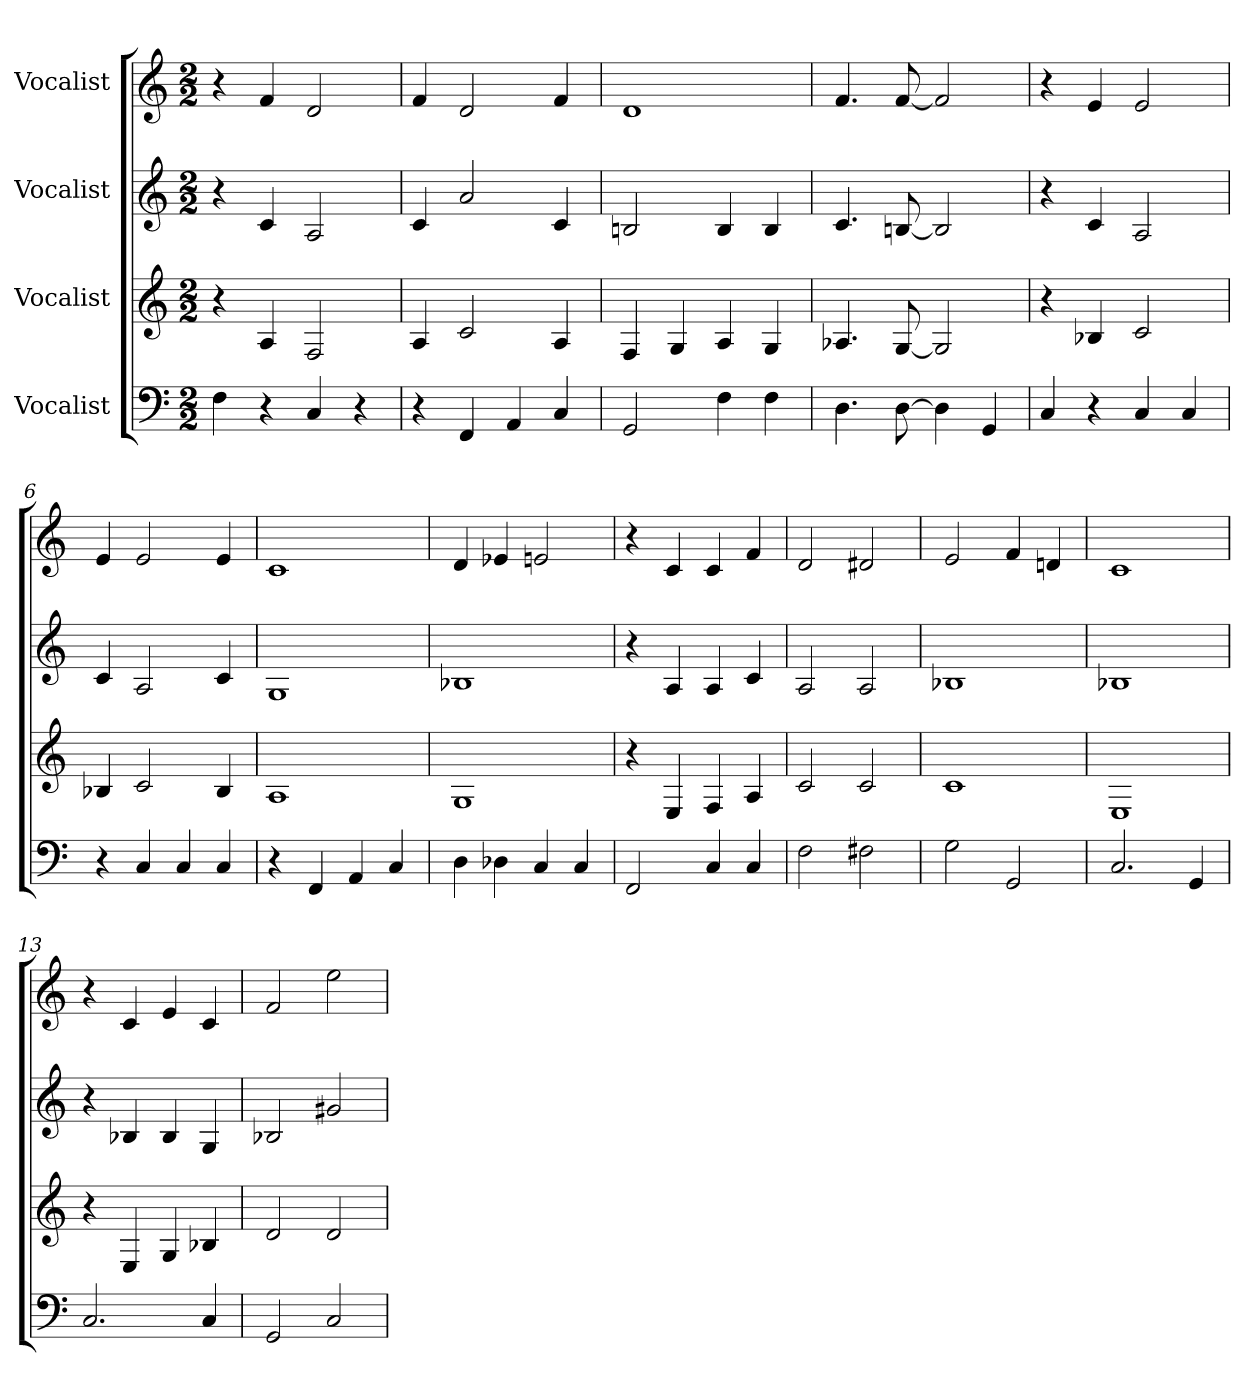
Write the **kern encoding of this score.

**kern	**kern	**kern	**kern
*part4	*part3	*part2	*part1
*staff4	*staff3	*staff2	*staff1
*I"Vocalist	*I"Vocalist	*I"Vocalist	*I"Vocalist
*M2/2	*M2/2	*M2/2	*M2/2
=1	=1	=1	=1
4F	4r	4r	4r
4r	4A	4c	4f
4C	2F	2A	2d
4r	.	.	.
=2	=2	=2	=2
4r	4A	4c	4f
4FF	2c	2a	2d
4AA	.	.	.
4C	4A	4c	4f
=3	=3	=3	=3
2GG	4F	2Bn	1d
.	4G	.	.
4F	4A	4B	.
4F	4G	4B	.
=4	=4	=4	=4
4.D	4.A-X	4.c	4.f
[8D	[8G	[8Bn	[8f
4D]	2G]	2B]	2f]
4GG	.	.	.
=5	=5	=5	=5
4C	4r	4r	4r
4r	4B-X	4c	4e
4C	2c	2A	2e
4C	.	.	.
=6	=6	=6	=6
4r	4B-X	4c	4e
4C	2c	2A	2e
4C	.	.	.
4C	4B-	4c	4e
=7	=7	=7	=7
4r	1A	1G	1c
4FF	.	.	.
4AA	.	.	.
4C	.	.	.
=8	=8	=8	=8
4D	1G	1B-X	4d
4D-X	.	.	4e-X
4C	.	.	2en
4C	.	.	.
=9	=9	=9	=9
2FF	4r	4r	4r
.	4E	4A	4c
4C	4F	4A	4c
4C	4A	4c	4f
=10	=10	=10	=10
2F	2c	2A	2d
2F#X	2c	2A	2d#X
=11	=11	=11	=11
2G	1c	1B-X	2e
2GG	.	.	4f
.	.	.	4dn
=12	=12	=12	=12
2.C	1E	1B-X	1c
4GG	.	.	.
=13	=13	=13	=13
2.C	4r	4r	4r
.	4E	4B-X	4c
.	4G	4B-	4e
4C	4B-X	4G	4c
=14	=14	=14	=14
2GG	2d	2B-X	2f
2C	2d	2g#X	2ee
=	=	=	=
*-	*-	*-	*-
